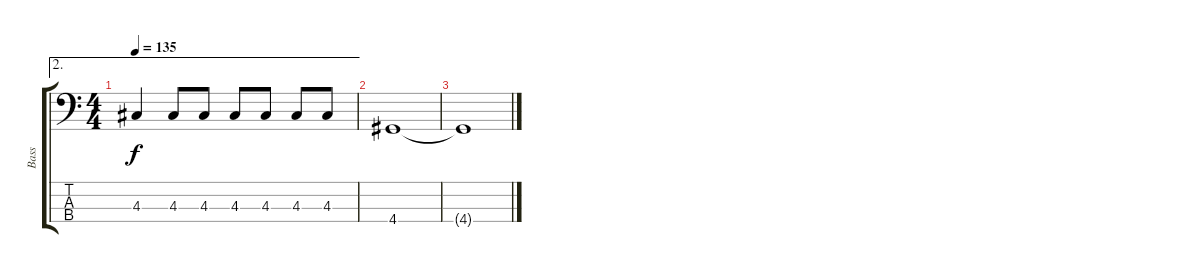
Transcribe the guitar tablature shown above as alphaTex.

\track ("Bass" "Bass") {instrument electricbassfinger}
\staff {score tabs}
\tuning (G2 D2 A1 E1) {hide}
\ae 2
\ts (4 4)
\tempo 135
\clef f4
\ks c
4.3.4{dy f} 4.3.8 4.3.8 4.3.8 4.3.8 4.3.8 4.3.8 |
4.4.1 |
4.4{t}.1
